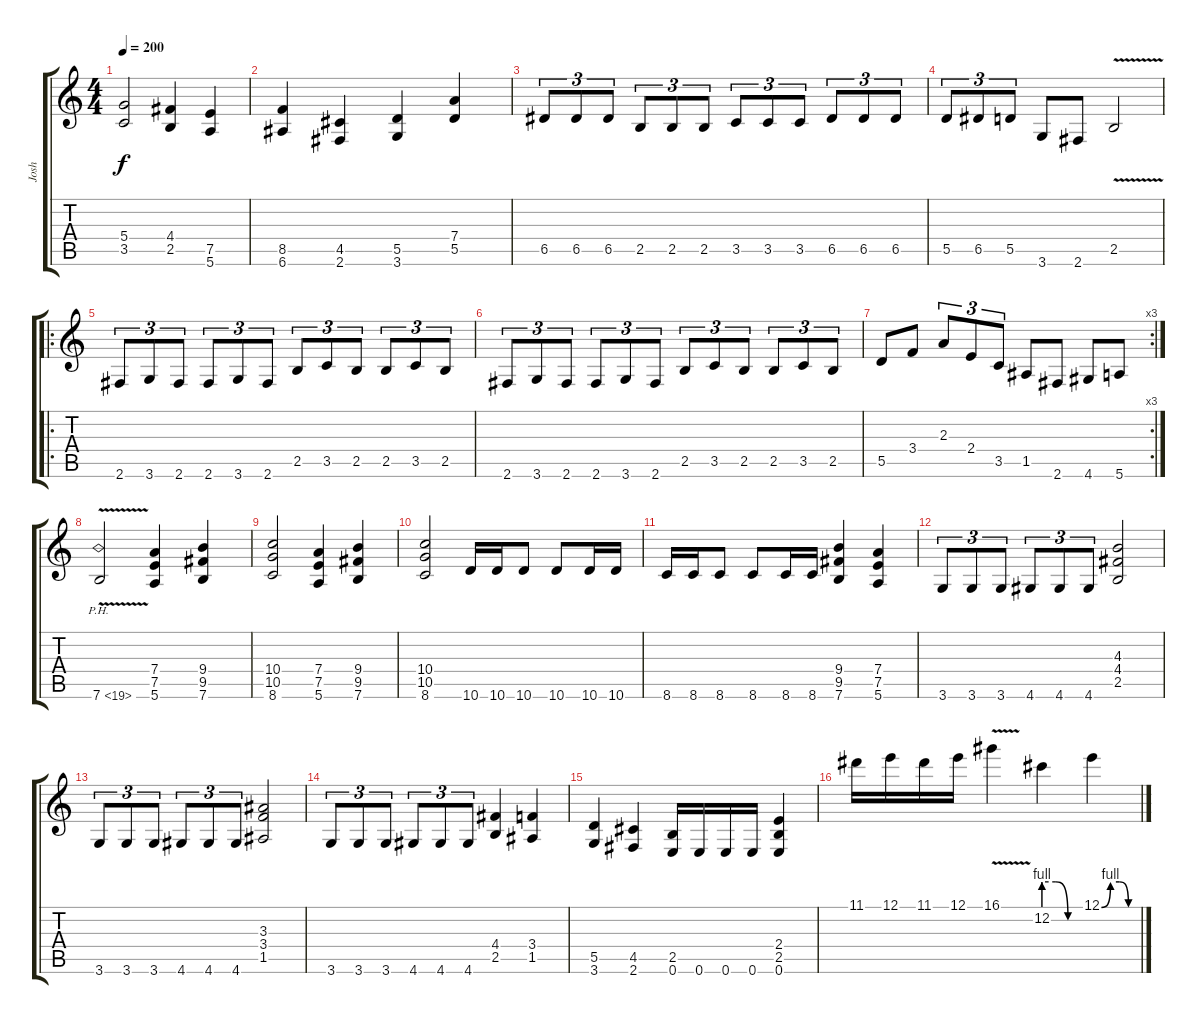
\track ("Josh" "Josh") {instrument distortionguitar}
\staff {score tabs}
\tuning (E4 B3 G3 D3 A2 E2) {hide}
\ts (4 4)
\tempo 200
\clef g2
\ks c
(5.4 3.5).2{dy f} (4.4 2.5).4 (7.5 5.6).4 |
(8.5 6.6).4 (4.5 2.6).4 (5.5 3.6).4 (7.4 5.5).4 |
6.5.8{tu (3 2)} 6.5.8{tu (3 2)} 6.5.8{tu (3 2)} 2.5.8{tu (3 2)} 2.5.8{tu (3 2)} 2.5.8{tu (3 2)} 3.5.8{tu (3 2)} 3.5.8{tu (3 2)} 3.5.8{tu (3 2)} 6.5.8{tu (3 2)} 6.5.8{tu (3 2)} 6.5.8{tu (3 2)} |
5.5.8{tu (3 2)} 6.5.8{tu (3 2)} 5.5.8{tu (3 2)} 3.6.8 2.6.8 2.5{v}.2 |
\ro
2.6.8{tu (3 2)} 3.6.8{tu (3 2)} 2.6.8{tu (3 2)} 2.6.8{tu (3 2)} 3.6.8{tu (3 2)} 2.6.8{tu (3 2)} 2.5.8{tu (3 2)} 3.5.8{tu (3 2)} 2.5.8{tu (3 2)} 2.5.8{tu (3 2)} 3.5.8{tu (3 2)} 2.5.8{tu (3 2)} |
2.6.8{tu (3 2)} 3.6.8{tu (3 2)} 2.6.8{tu (3 2)} 2.6.8{tu (3 2)} 3.6.8{tu (3 2)} 2.6.8{tu (3 2)} 2.5.8{tu (3 2)} 3.5.8{tu (3 2)} 2.5.8{tu (3 2)} 2.5.8{tu (3 2)} 3.5.8{tu (3 2)} 2.5.8{tu (3 2)} |
\rc 3
5.5.8 3.4.8 2.3.8{tu (3 2)} 2.4.8{tu (3 2)} 3.5.8{tu (3 2)} 1.5.8 2.6.8 4.6.8 5.6.8 |
7.6{ph 12 v}.2 (7.4 7.5 5.6).4 (9.4 9.5 7.6).4 |
(10.4 10.5 8.6).2 (7.4 7.5 5.6).4 (9.4 9.5 7.6).4 |
(10.4 10.5 8.6).2 10.6.16 10.6.16 10.6.8 10.6.8 10.6.16 10.6.16 |
8.6.16 8.6.16 8.6.8 8.6.8 8.6.16 8.6.16 (9.4 9.5 7.6).4 (7.4 7.5 5.6).4 |
3.6.8{tu (3 2)} 3.6.8{tu (3 2)} 3.6.8{tu (3 2)} 4.6.8{tu (3 2)} 4.6.8{tu (3 2)} 4.6.8{tu (3 2)} (4.3 4.4 2.5).2 |
3.6.8{tu (3 2)} 3.6.8{tu (3 2)} 3.6.8{tu (3 2)} 4.6.8{tu (3 2)} 4.6.8{tu (3 2)} 4.6.8{tu (3 2)} (3.3 3.4 1.5).2 |
3.6.8{tu (3 2)} 3.6.8{tu (3 2)} 3.6.8{tu (3 2)} 4.6.8{tu (3 2)} 4.6.8{tu (3 2)} 4.6.8{tu (3 2)} (4.4 2.5).4 (3.4 1.5).4 |
(5.5 3.6).4 (4.5 2.6).4 (2.5 0.6).16 0.6.16 0.6.16 0.6.16 (2.4 2.5 0.6).4 |
11.1.16 12.1.16 11.1.16 12.1.16 16.1{v}.4 12.2{be (custom 0 4 20 4 40 0 60 0)}.4 12.1{be (custom 0 0 15 4 30 4 45 0 60 0)}.4
